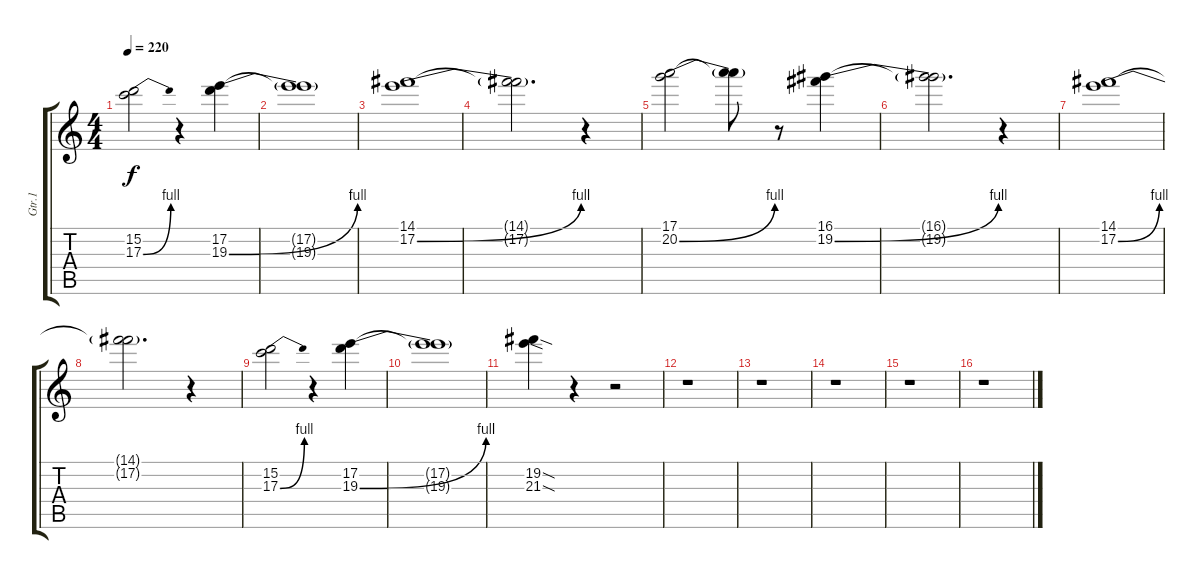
\track ("Gtr.1" "Gtr.1") {instrument overdrivenguitar}
\staff {score tabs}
\tuning (E4 B3 G3 D3 A2 E2) {hide}
\ts (4 4)
\tempo 220
\clef g2
\ks c
(15.2 17.3{be (bend 0 0 60 4)}).2{dy f} r.4 (17.2 19.3{be (bend 0 0 60 4)}).4 |
(17.2{t} 19.3{t}).1 |
(14.1 17.2{be (bend 0 0 60 4)}).1 |
(14.1{t} 17.2{t}).2{d} r.4 |
(17.1 20.2{be (bend 0 0 60 4)}).2 (17.1{t} 20.2{t}).8 r.8 (16.1 19.2{be (bend 0 0 60 4)}).4 |
(16.1{t} 19.2{t}).2{d} r.4 |
(14.1 17.2{be (bend 0 0 60 4)}).1 |
(14.1{t} 17.2{t}).2{d} r.4 |
(15.2 17.3{be (bend 0 0 60 4)}).2 r.4 (17.2 19.3{be (bend 0 0 60 4)}).4 |
(17.2{t} 19.3{t}).1 |
(19.2{sod} 21.3{sod}).4 r.4 r.2 |
r.1 |
r.1 |
r.1 |
r.1 |
r.1
